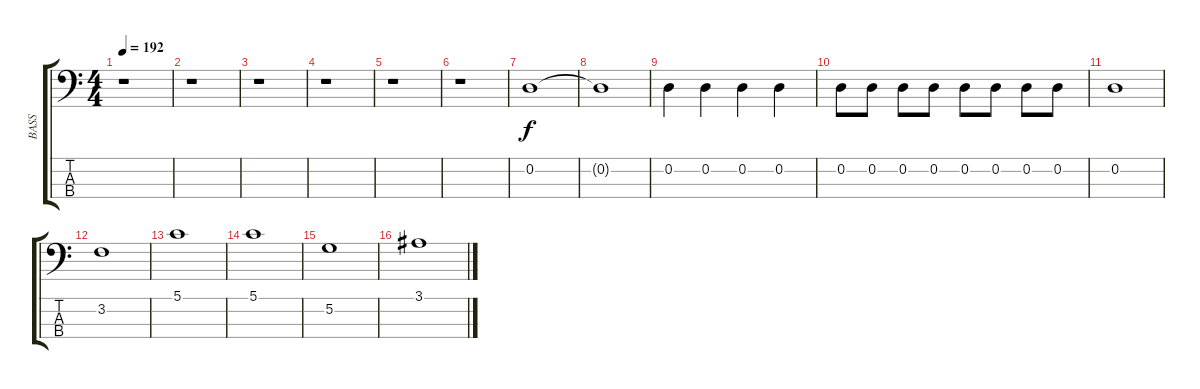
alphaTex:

\track ("     BASS" "     BASS") {instrument fretlessbass}
\staff {score tabs}
\tuning (G2 D2 A1 E1) {hide}
\ts (4 4)
\tempo 192
\clef f4
\ks c
r.1{dy f instrument fretlessbass} |
r.1 |
r.1 |
r.1 |
r.1 |
r.1 |
0.2.1 |
0.2{t}.1 |
0.2.4 0.2.4 0.2.4 0.2.4 |
0.2.8 0.2.8 0.2.8 0.2.8 0.2.8 0.2.8 0.2.8 0.2.8 |
0.2.1 |
3.2.1 |
5.1.1 |
5.1.1 |
5.2.1 |
3.1.1
